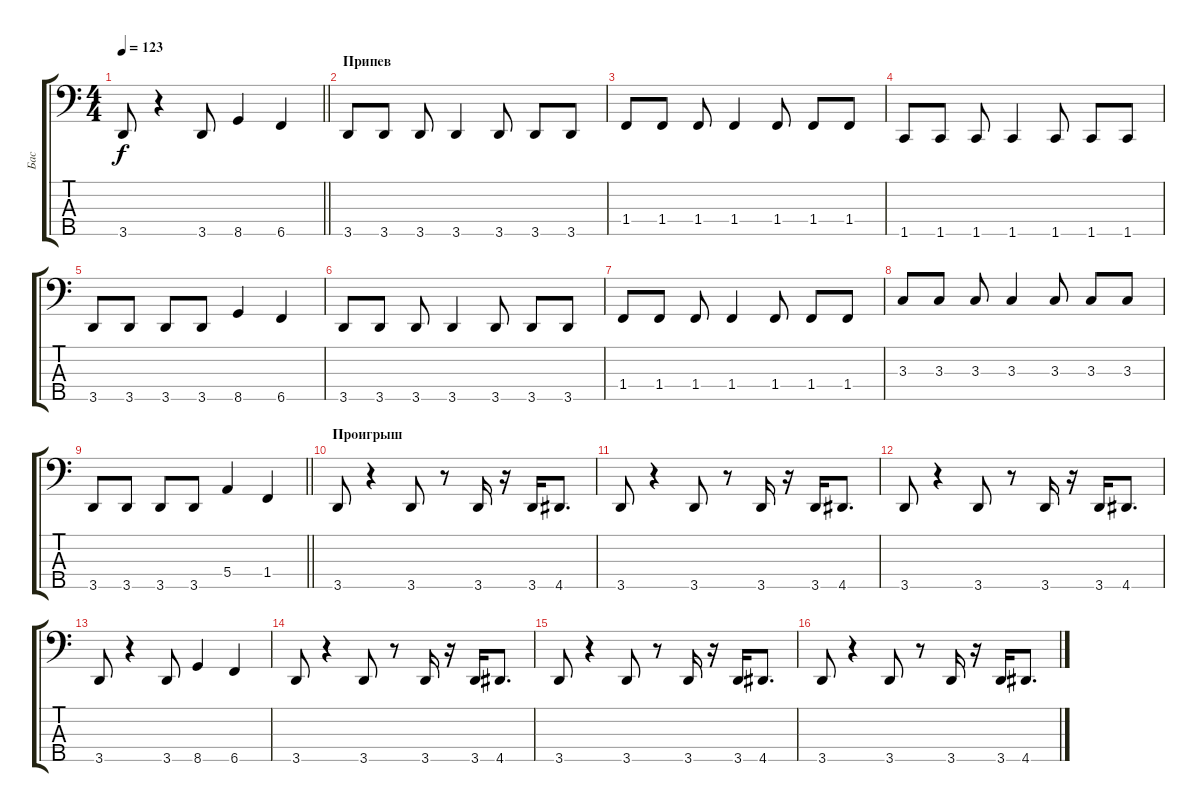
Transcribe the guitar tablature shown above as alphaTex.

\track ("Бас" "Бас") {instrument electricbassfinger}
\staff {score tabs}
\tuning (G2 D2 A1 E1 B0) {hide}
\ts (4 4)
\tempo 123
\clef f4
\barLineRight lightlight
\ks c
3.5.8{dy f} r.4 3.5.8 8.5.4 6.5.4 |
\section ("" "Припев")
3.5.8 3.5.8 3.5.8 3.5.4 3.5.8 3.5.8 3.5.8 |
1.4.8 1.4.8 1.4.8 1.4.4 1.4.8 1.4.8 1.4.8 |
1.5.8 1.5.8 1.5.8 1.5.4 1.5.8 1.5.8 1.5.8 |
3.5.8 3.5.8 3.5.8 3.5.8 8.5.4 6.5.4 |
3.5.8 3.5.8 3.5.8 3.5.4 3.5.8 3.5.8 3.5.8 |
1.4.8 1.4.8 1.4.8 1.4.4 1.4.8 1.4.8 1.4.8 |
3.3.8 3.3.8 3.3.8 3.3.4 3.3.8 3.3.8 3.3.8 |
\barLineRight lightlight
3.5.8 3.5.8 3.5.8 3.5.8 5.4.4 1.4.4 |
\section ("" "Проигрыш")
3.5.8 r.4 3.5.8 r.8 3.5.16 r.16 3.5.16 4.5.8{d} |
3.5.8 r.4 3.5.8 r.8 3.5.16 r.16 3.5.16 4.5.8{d} |
3.5.8 r.4 3.5.8 r.8 3.5.16 r.16 3.5.16 4.5.8{d} |
3.5.8 r.4 3.5.8 8.5.4 6.5.4 |
3.5.8 r.4 3.5.8 r.8 3.5.16 r.16 3.5.16 4.5.8{d} |
3.5.8 r.4 3.5.8 r.8 3.5.16 r.16 3.5.16 4.5.8{d} |
3.5.8 r.4 3.5.8 r.8 3.5.16 r.16 3.5.16 4.5.8{d}
